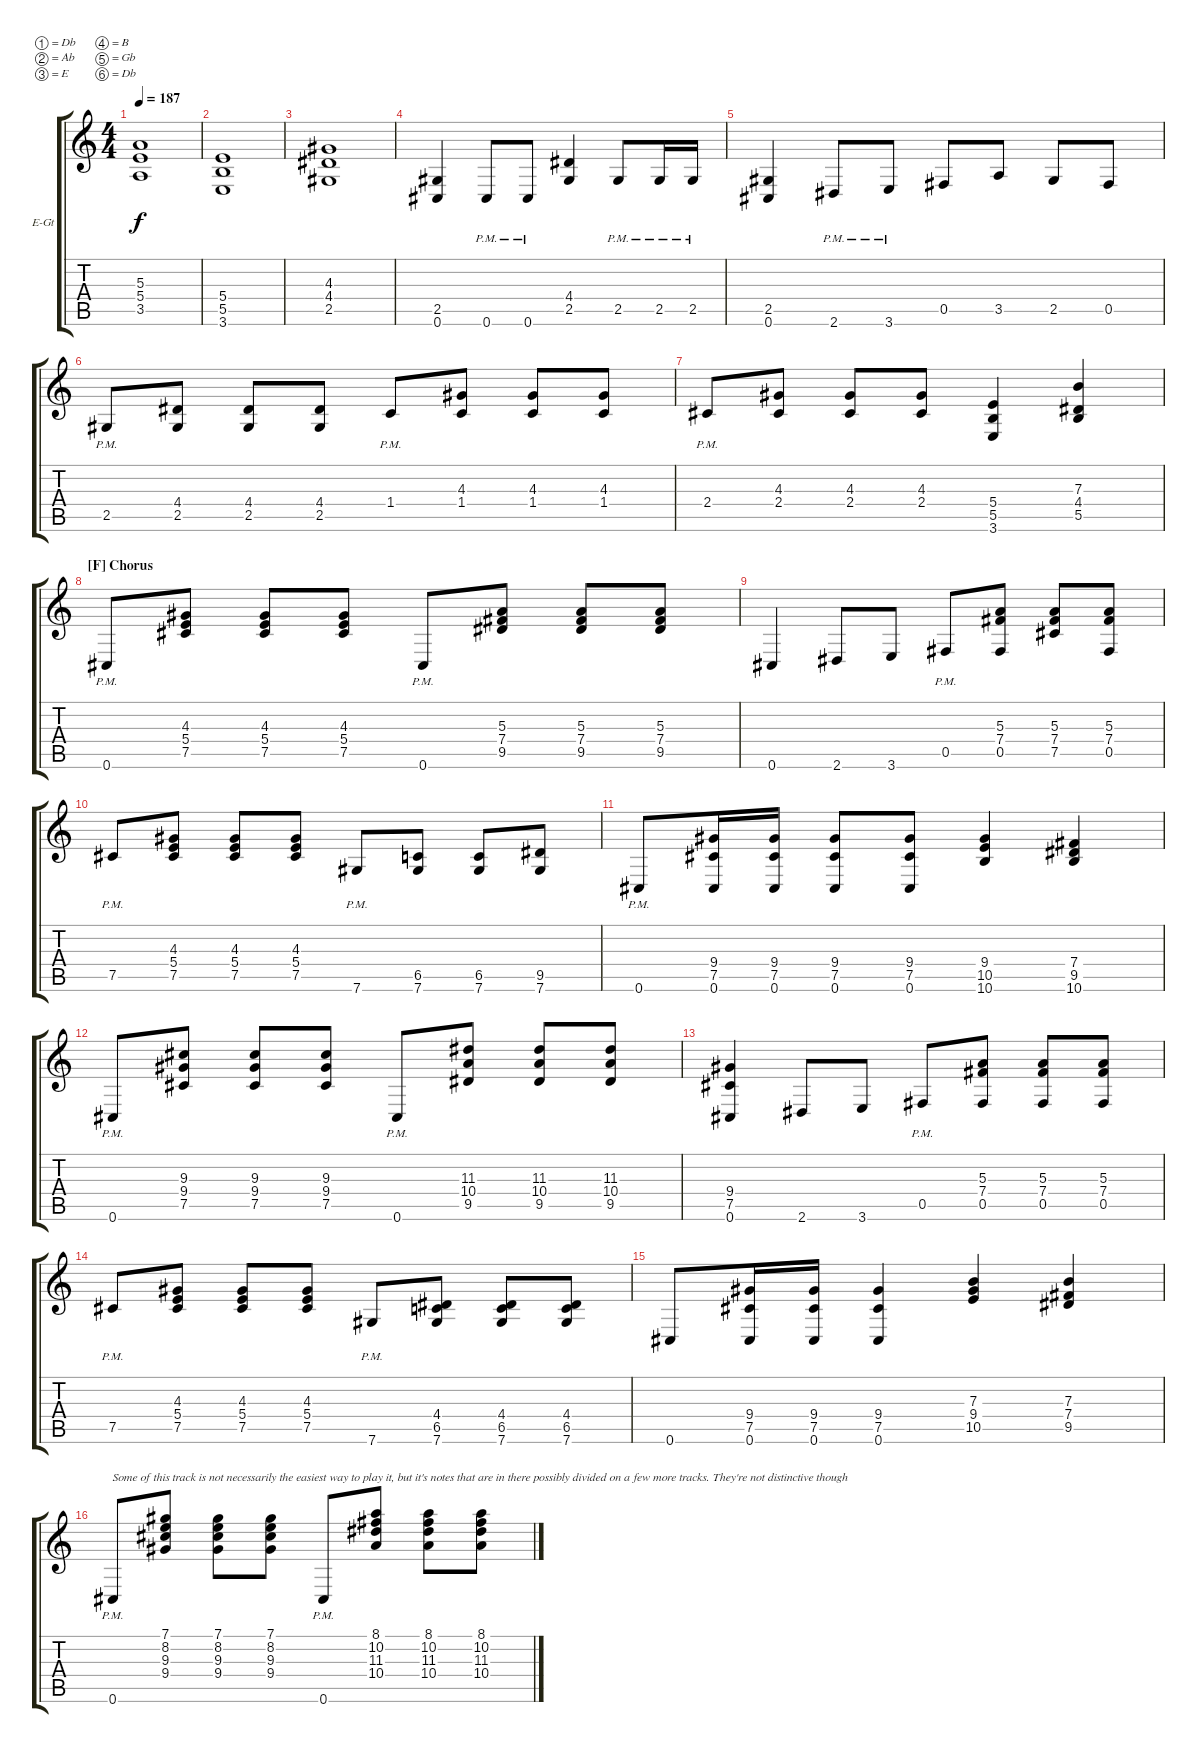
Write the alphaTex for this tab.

\defaultSystemsLayout 4
\bracketExtendMode groupsimilarinstruments
\firstSystemTrackNameOrientation horizontal
\otherSystemsTrackNameOrientation horizontal
\track ("Left Guitar (Main)" "E-Gt") {instrument distortionguitar}
\staff {score tabs}
\tuning (Db4 Ab3 E3 B2 Gb2 Db2)
\ts (4 4)
\tempo 187
\clef g2
\scale
0.333333
\ks c
(5.4{t} 3.5{t} 5.3{t}).1{dy f} |
\scale
0.333333 (3.6 5.5 5.4).1 |
\scale
0.333333 (2.5 4.4 4.3).1 |
\scale
0.333333 (0.6 2.5).4 0.6{pm}.8 0.6{pm}.8 (2.5 4.4).4 2.5{pm}.8 2.5{pm}.16 2.5{pm}.16 |
\scale
0.333333 (0.6 2.5).4 2.6{pm}.8 3.6{pm}.8 0.5.8 3.5.8 2.5.8 0.5.8 |
\scale
0.333333 2.5{pm}.8 (2.5 4.4).8 (2.5 4.4).8 (2.5 4.4).8 1.4{pm}.8 (1.4 4.3).8 (4.3 1.4).8 (1.4 4.3).8 |
\scale
0.333333 2.4{pm}.8 (2.4 4.3).8 (2.4 4.3).8 (2.4 4.3).8 (5.4 3.6 5.5).4 (4.4 5.5 7.3).4 |
\section ("F" "Chorus")
\scale
0.333333 0.6{pm}.8 (5.4 7.5 4.3).8 (5.4 7.5 4.3).8 (5.4 7.5 4.3).8 0.6{pm}.8 (9.5 7.4 5.3).8 (7.4 9.5 5.3).8 (7.4 9.5 5.3).8 |
\scale
0.333333 0.6.4 2.6.8 3.6.8 0.5{pm}.8 (7.4 0.5 5.3).8 (7.5 7.4 5.3).8 (0.5 7.4 5.3).8 |
\scale
0.333333 7.5{pm}.8 (5.4 4.3 7.5).8 (5.4 4.3 7.5).8 (5.4 4.3 7.5).8 7.6{pm}.8 (6.5 7.6).8 (6.5 7.6).8 (9.5 7.6).8 |
\scale
0.333333 0.6{pm}.8 (7.5 9.4 0.6).16 (7.5 9.4 0.6).16 (7.5 9.4 0.6).8 (7.5 9.4 0.6).8 (9.4 10.6 10.5).4 (7.4 9.5 10.6).4 |
\scale
0.333333 0.6{pm}.8 (9.4 7.5 9.3).8 (9.4 7.5 9.3).8 (9.4 7.5 9.3).8 0.6{pm}.8 (9.5 10.4 11.3).8 (10.4 9.5 11.3).8 (10.4 9.5 11.3).8 |
\scale
0.333333 (0.6 7.5 9.4).4 2.6.8 3.6.8 0.5{pm}.8 (7.4 5.3 0.5).8 (7.4 5.3 0.5).8 (7.4 5.3 0.5).8 |
\scale
0.333333 7.5{pm}.8 (5.4 4.3 7.5).8 (5.4 4.3 7.5).8 (5.4 4.3 7.5).8 7.6{pm}.8 (6.5 4.4 7.6).8 (6.5 4.4 7.6).8 (6.5 4.4 7.6).8 |
\scale
0.333333 0.6.8 (7.5 9.4 0.6).16 (7.5 9.4 0.6).16 (7.5 9.4 0.6).4 (7.3 9.4 10.5).4 (9.5 7.4 7.3).4 |
\scale
0.333333 0.6{pm}.8{txt "Some of this track is not necessarily the easiest way to play it, but it's notes that are in there possibly divided on a few more tracks. They're not distinctive though"} (9.3 9.4 8.2 7.1).8 (9.4 9.3 7.1 8.2).8 (9.4 9.3 7.1 8.2).8 0.6{pm}.8 (10.4 11.3 8.1 10.2).8 (10.4 11.3 8.1 10.2).8 (10.4 11.3 8.1 10.2).8
